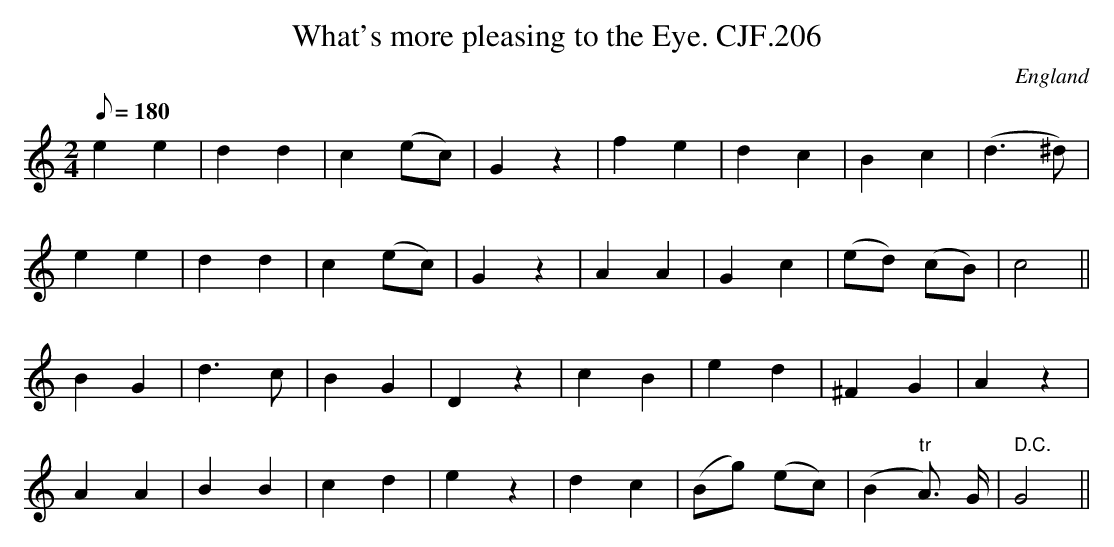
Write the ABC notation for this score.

X:1
T:What's more pleasing to the Eye. CJF.206
M:2/4
L:1/8
Q:180
O:England
K:C
e2e2|d2d2|c2(ec)|G2z2|f2e2|d2c2|B2c2|(d3^d)|!e2e2|d2d2|c2(ec)|
G2z2|A2A2|G2c2|(ed) (cB)|c4h||!B2G2|d3c|B2G2|D2z2|c2B2|e2d2|^F2G2|
A2z2|!A2A2|B2B2|c2d2|e2z2|d2c2|(Bg) (ec)|(B2"tr"A3/2) G/|" D.C."G4h||
